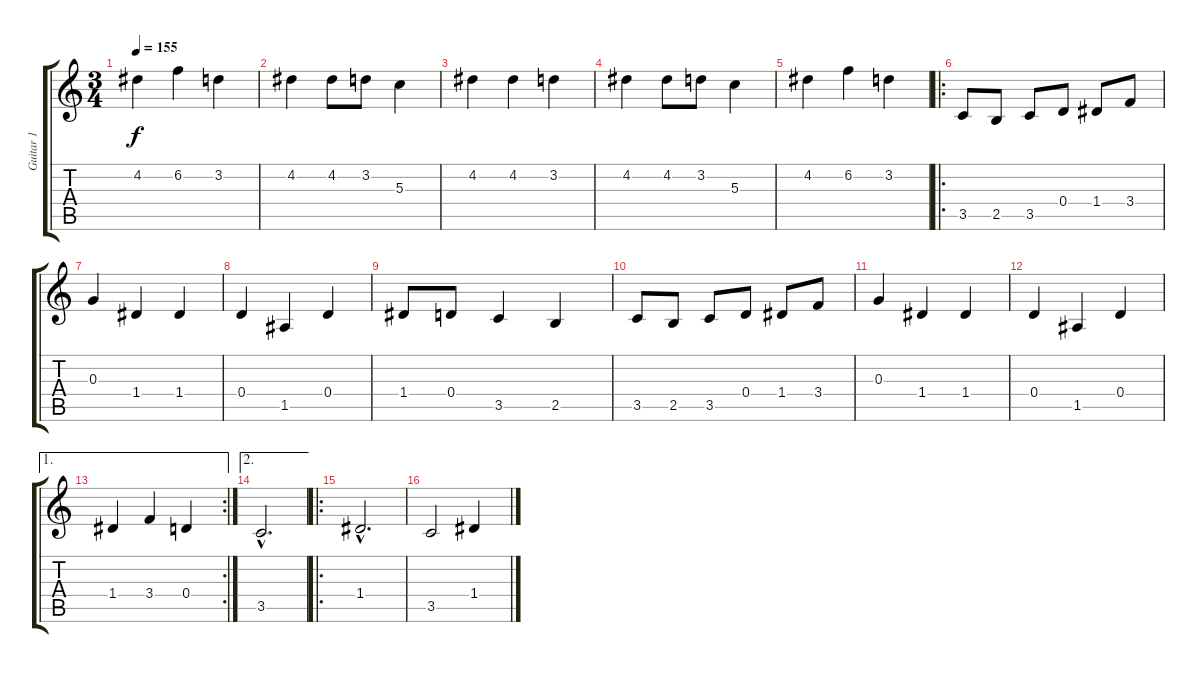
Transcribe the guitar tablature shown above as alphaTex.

\track ("Guitar 1" "Guitar 1") {instrument distortionguitar}
\staff {score tabs}
\tuning (E4 B3 G3 D3 A2 E2) {hide}
\ts (3 4)
\tempo 155
\clef g2
\ks c
4.2.4{dy f} 6.2.4 3.2.4 |
4.2.4 4.2.8 3.2.8 5.3.4 |
4.2.4 4.2.4 3.2.4 |
4.2.4 4.2.8 3.2.8 5.3.4 |
4.2.4 6.2.4 3.2.4 |
\ro
3.5.8{instrument distortionguitar} 2.5.8 3.5.8 0.4.8 1.4.8 3.4.8 |
0.3.4 1.4.4 1.4.4 |
0.4.4 1.5.4 0.4.4 |
1.4.8 0.4.8 3.5.4 2.5.4 |
3.5.8 2.5.8 3.5.8 0.4.8 1.4.8 3.4.8 |
0.3.4 1.4.4 1.4.4 |
0.4.4 1.5.4 0.4.4 |
\ae 1
\rc 2
1.4.4 3.4.4 0.4.4 |
\ae 2
3.5{hac}.2{d} |
\ro
1.4{hac}.2{d} |
3.5.2 1.4.4
